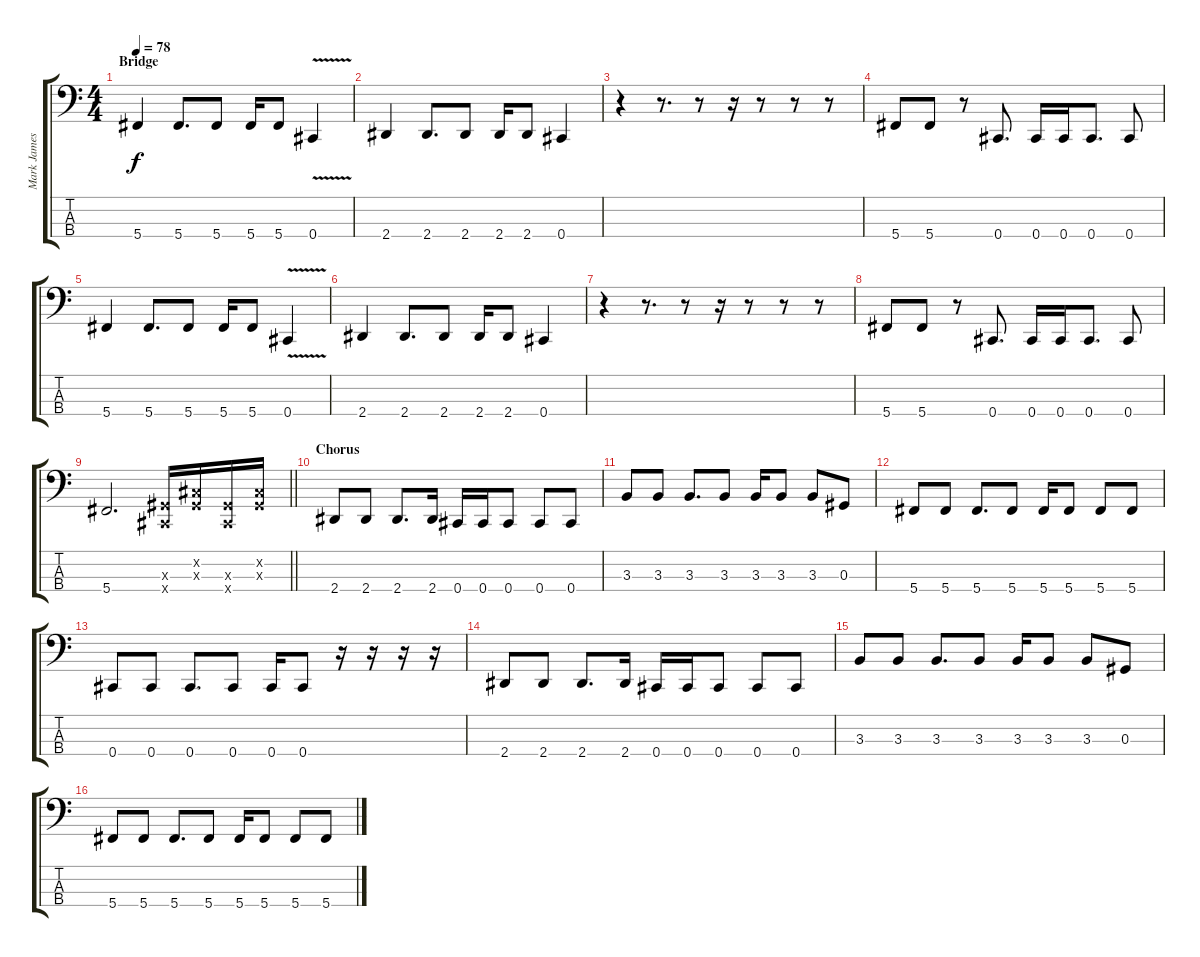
\track ("Mark James" "Mark James") {instrument electricbassfinger}
\staff {score tabs}
\tuning (Gb2 Db2 Ab1 Db1) {hide}
\ts (4 4)
\section ("" "Bridge")
\tempo 78
\clef f4
\ks c
5.4.4{dy f} 5.4.8{d} 5.4.8 5.4.16 5.4.8 0.4{v}.4 |
2.4.4 2.4.8{d} 2.4.8 2.4.16 2.4.8 0.4.4 |
r.4 r.8{d} r.8 r.16 r.8 r.8 r.8 |
5.4.8 5.4.8 r.8 0.4.8{d} 0.4.16 0.4.16 0.4.8{d} 0.4.8 |
5.4.4 5.4.8{d} 5.4.8 5.4.16 5.4.8 0.4{v}.4 |
2.4.4 2.4.8{d} 2.4.8 2.4.16 2.4.8 0.4.4 |
r.4 r.8{d} r.8 r.16 r.8 r.8 r.8 |
5.4.8 5.4.8 r.8 0.4.8{d} 0.4.16 0.4.16 0.4.8{d} 0.4.8 |
\barLineRight lightlight
5.4.2{d} (0.3{x} 0.4{x}).16 (0.2{x} 0.3{x}).16 (0.3{x} 0.4{x}).16 (0.2{x} 0.3{x}).16 |
\section ("" "Chorus")
2.4.8 2.4.8 2.4.8{d} 2.4.16 0.4.16 0.4.16 0.4.8 0.4.8 0.4.8 |
3.3.8 3.3.8 3.3.8{d} 3.3.8 3.3.16 3.3.8 3.3.8 0.3.8 |
5.4.8 5.4.8 5.4.8{d} 5.4.8 5.4.16 5.4.8 5.4.8 5.4.8 |
0.4.8 0.4.8 0.4.8{d} 0.4.8 0.4.16 0.4.8 r.16 r.16 r.16 r.16 |
2.4.8 2.4.8 2.4.8{d} 2.4.16 0.4.16 0.4.16 0.4.8 0.4.8 0.4.8 |
3.3.8 3.3.8 3.3.8{d} 3.3.8 3.3.16 3.3.8 3.3.8 0.3.8 |
5.4.8 5.4.8 5.4.8{d} 5.4.8 5.4.16 5.4.8 5.4.8 5.4.8
